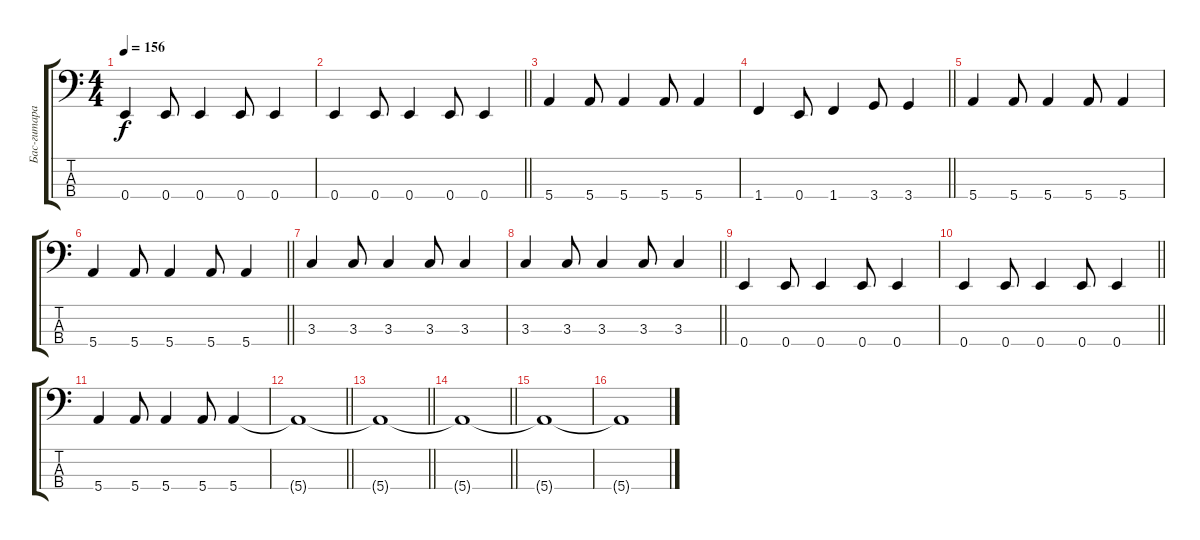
\track ("Бас-гитара" "Бас-гитара") {instrument electricbassfinger}
\staff {score tabs}
\tuning (G2 D2 A1 E1) {hide}
\ts (4 4)
\tempo 156
\clef f4
\ks c
0.4.4{dy f} 0.4.8 0.4.4 0.4.8 0.4.4 |
\barLineRight lightlight
0.4.4 0.4.8 0.4.4 0.4.8 0.4.4 |
5.4.4 5.4.8 5.4.4 5.4.8 5.4.4 |
\barLineRight lightlight
1.4.4 0.4.8 1.4.4 3.4.8 3.4.4 |
5.4.4 5.4.8 5.4.4 5.4.8 5.4.4 |
\barLineRight lightlight
5.4.4 5.4.8 5.4.4 5.4.8 5.4.4 |
3.3.4 3.3.8 3.3.4 3.3.8 3.3.4 |
\barLineRight lightlight
3.3.4 3.3.8 3.3.4 3.3.8 3.3.4 |
0.4.4 0.4.8 0.4.4 0.4.8 0.4.4 |
\barLineRight lightlight
0.4.4 0.4.8 0.4.4 0.4.8 0.4.4 |
5.4.4 5.4.8 5.4.4 5.4.8 5.4.4 |
\barLineRight lightlight
5.4{t}.1 |
\barLineRight lightlight
5.4{t}.1 |
\barLineRight lightlight
5.4{t}.1 |
5.4{t}.1 |
5.4{t}.1
